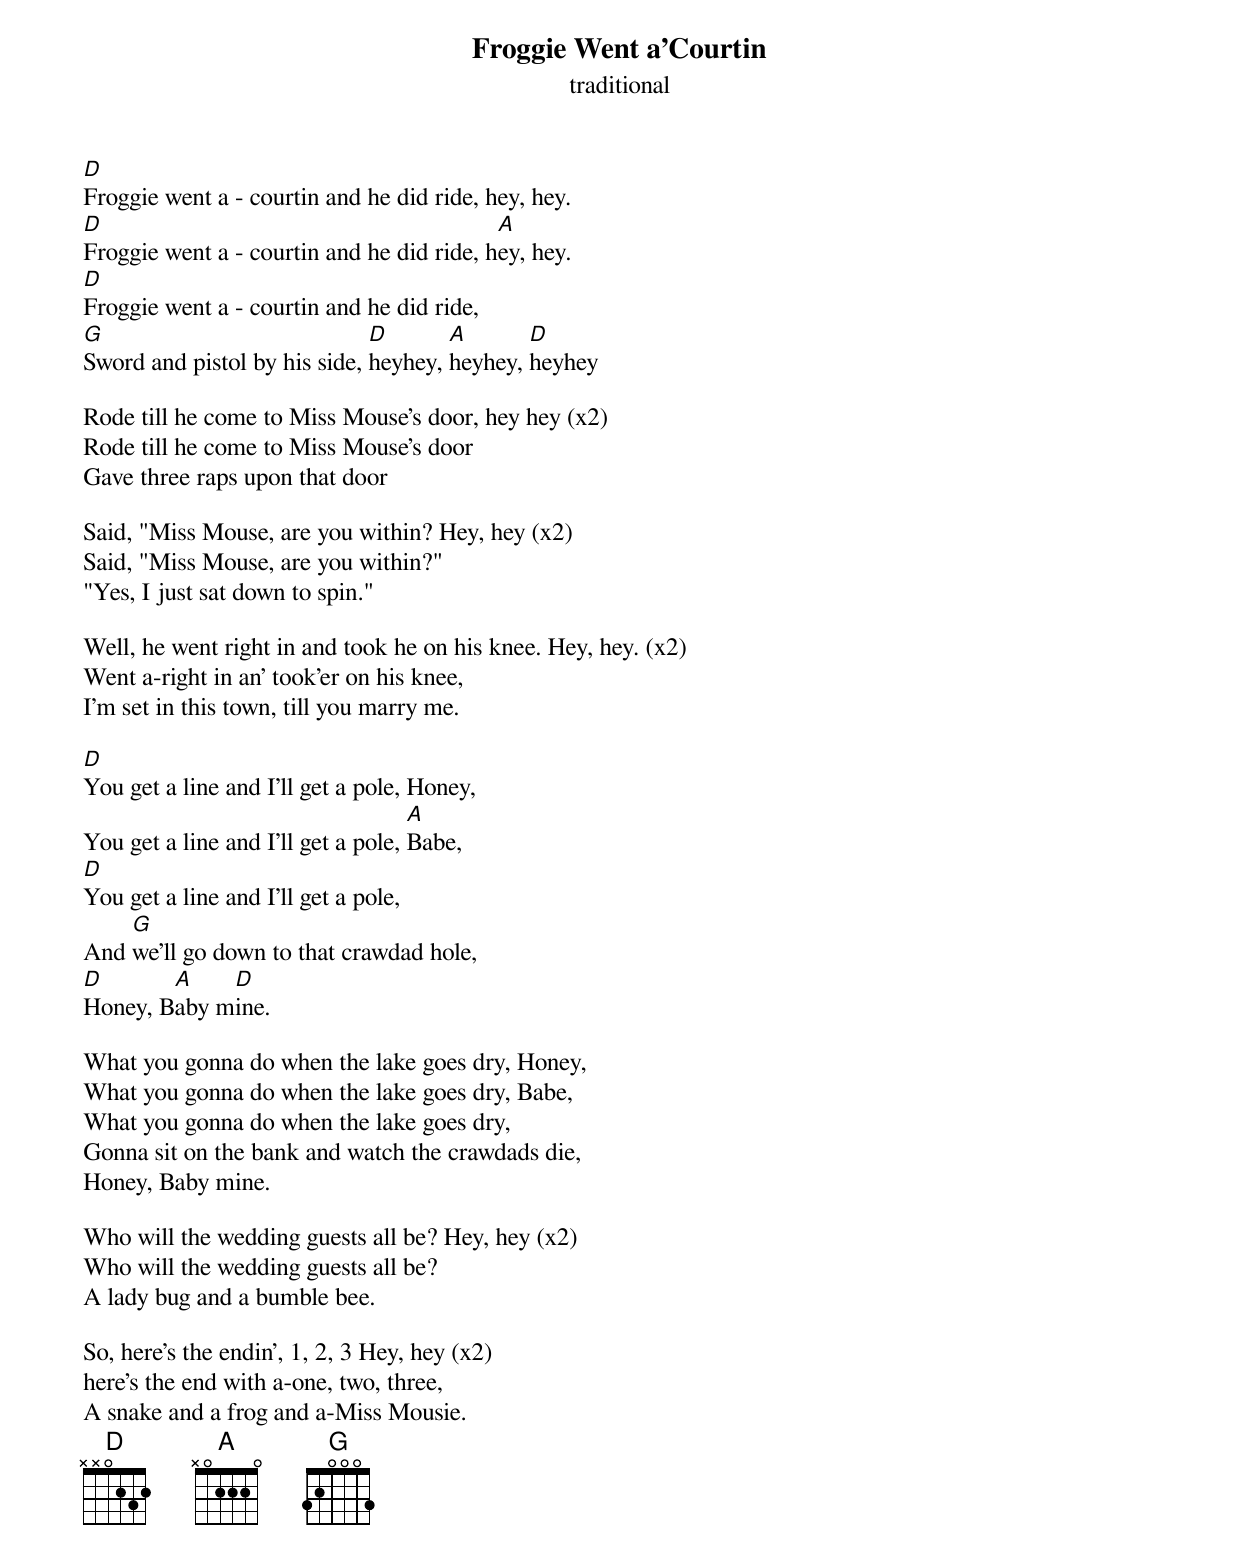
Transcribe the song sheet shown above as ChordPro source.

{title:Froggie Went a'Courtin}
{st:traditional}

[D]Froggie went a - courtin and he did ride, hey, hey.
[D]Froggie went a - courtin and he did ride, h[A]ey, hey.
[D]Froggie went a - courtin and he did ride,
[G]Sword and pistol by his side, [D]heyhey, [A]heyhey, [D]heyhey

Rode till he come to Miss Mouse's door, hey hey (x2)
Rode till he come to Miss Mouse's door
Gave three raps upon that door

Said, "Miss Mouse, are you within? Hey, hey (x2)
Said, "Miss Mouse, are you within?"
"Yes, I just sat down to spin."

Well, he went right in and took he on his knee. Hey, hey. (x2)
Went a-right in an' took'er on his knee,
I'm set in this town, till you marry me.

[D]You get a line and I'll get a pole, Honey,
You get a line and I'll get a pole, [A]Babe,
[D]You get a line and I'll get a pole,
And [G]we'll go down to that crawdad hole,
[D]Honey, B[A]aby m[D]ine.

What you gonna do when the lake goes dry, Honey,
What you gonna do when the lake goes dry, Babe,
What you gonna do when the lake goes dry,
Gonna sit on the bank and watch the crawdads die,
Honey, Baby mine.

Who will the wedding guests all be? Hey, hey (x2)
Who will the wedding guests all be?
A lady bug and a bumble bee.

So, here's the endin', 1, 2, 3 Hey, hey (x2)
here's the end with a-one, two, three,
A snake and a frog and a-Miss Mousie.
